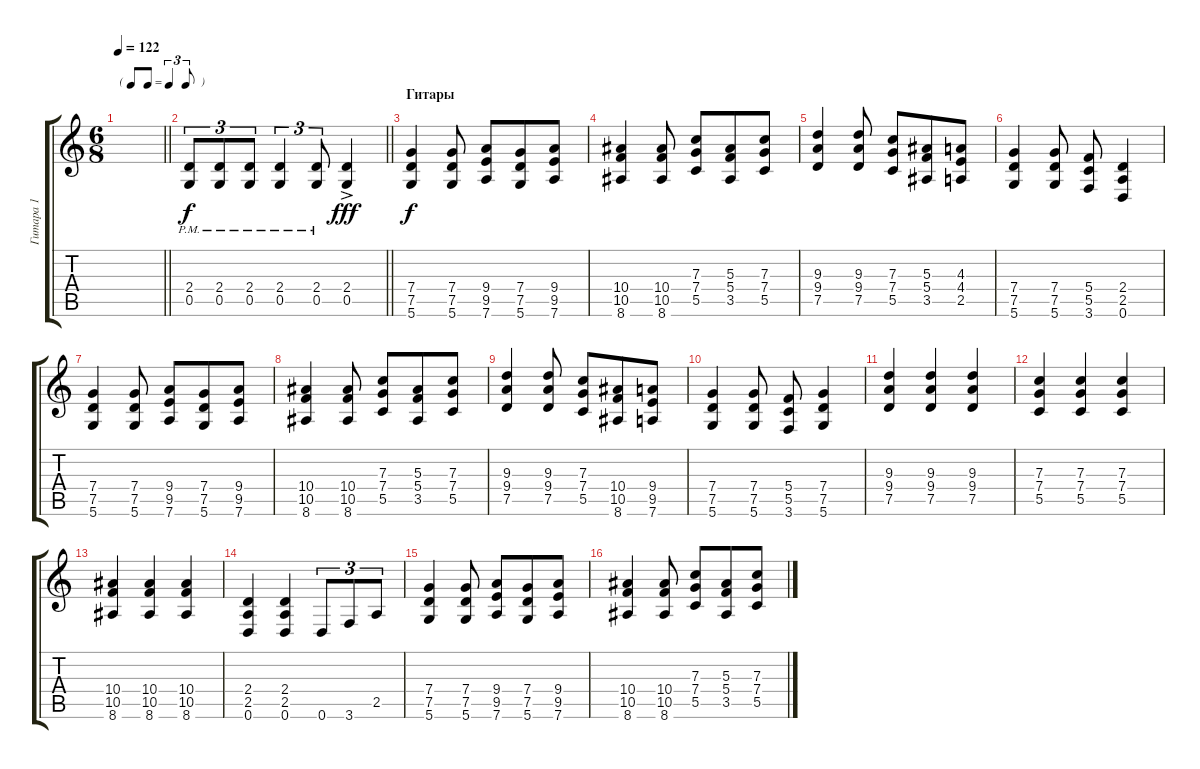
\track ("Гитара 1" "Гитара 1") {instrument distortionguitar}
\staff {score tabs}
\tuning (D4 A3 F3 C3 G2 D2) {hide}
\ts (6 8)
\tf triplet8th
\tempo 122
\clef g2
\barLineRight lightlight
\ks c
|
\barLineRight lightlight
(2.4{pm} 0.5{pm}).8{tu (3 2)} (2.4{pm} 0.5{pm}).8{tu (3 2)} (2.4{pm} 0.5{pm}).8{tu (3 2)} (2.4{pm} 0.5{pm}).4{tu (3 2)} (2.4{pm} 0.5{pm}).8{tu (3 2)} (2.4{ac} 0.5).4{dy fff} |
\section ("" "Гитары")
(7.4 7.5 5.6).4{dy f} (7.4 7.5 5.6).8 (9.4 9.5 7.6).8 (7.4 7.5 5.6).8 (9.4 9.5 7.6).8 |
(10.4 10.5 8.6).4 (10.4 10.5 8.6).8 (7.3 7.4 5.5).8 (5.3 5.4 3.5).8 (7.3 7.4 5.5).8 |
(9.3 9.4 7.5).4 (9.3 9.4 7.5).8 (7.3 7.4 5.5).8 (5.3 5.4 3.5).8 (4.3 4.4 2.5).8 |
(7.4 7.5 5.6).4 (7.4 7.5 5.6).8 (5.4 5.5 3.6).8 (2.4 2.5 0.6).4 |
(7.4 7.5 5.6).4 (7.4 7.5 5.6).8 (9.4 9.5 7.6).8 (7.4 7.5 5.6).8 (9.4 9.5 7.6).8 |
(10.4 10.5 8.6).4 (10.4 10.5 8.6).8 (7.3 7.4 5.5).8 (5.3 5.4 3.5).8 (7.3 7.4 5.5).8 |
(9.3 9.4 7.5).4 (9.3 9.4 7.5).8 (7.3 7.4 5.5).8 (10.4 10.5 8.6).8 (9.4 9.5 7.6).8 |
(7.4 7.5 5.6).4 (7.4 7.5 5.6).8 (5.4 5.5 3.6).8 (7.4 7.5 5.6).4 |
(9.3 9.4 7.5).4 (9.3 9.4 7.5).4 (9.3 9.4 7.5).4 |
(7.3 7.4 5.5).4 (7.3 7.4 5.5).4 (7.3 7.4 5.5).4 |
(10.4 10.5 8.6).4 (10.4 10.5 8.6).4 (10.4 10.5 8.6).4 |
(2.4 2.5 0.6).4 (2.4 2.5 0.6).4 0.6.8{tu (3 2)} 3.6.8{tu (3 2)} 2.5.8{tu (3 2)} |
(7.4 7.5 5.6).4 (7.4 7.5 5.6).8 (9.4 9.5 7.6).8 (7.4 7.5 5.6).8 (9.4 9.5 7.6).8 |
(10.4 10.5 8.6).4 (10.4 10.5 8.6).8 (7.3 7.4 5.5).8 (5.3 5.4 3.5).8 (7.3 7.4 5.5).8
